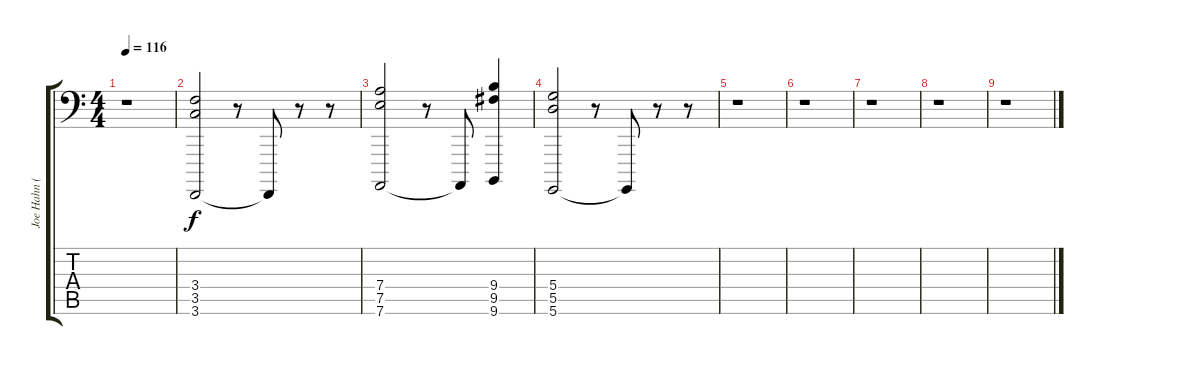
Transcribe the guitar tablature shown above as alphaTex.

\track ("Joe Hahn (FX 1)" "Joe Hahn (") {instrument lead2sawtooth}
\staff {score tabs}
\tuning (E4 B3 G3 D3 A2 D0) {hide}
\ts (4 4)
\tempo 116
\clef f4
\ks c
r.1{dy f} |
(3.4 3.5 3.6).2 r.8 3.6{t}.8 r.8 r.8 |
(7.4 7.5 7.6).2 r.8 7.6{t}.8 (9.4 9.5 9.6).4 |
(5.4 5.5 5.6).2 r.8 5.6{t}.8 r.8 r.8 |
r.1 |
r.1 |
r.1 |
r.1 |
r.1
